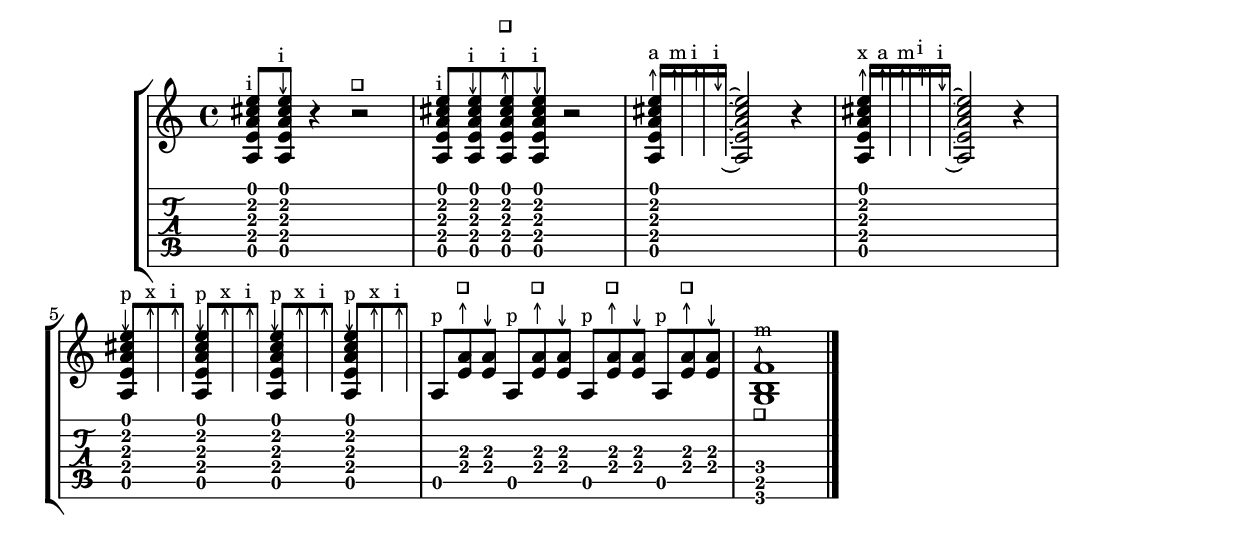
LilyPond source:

%% Do not edit this file; it is auto-generated from LSR http://lsr.dsi.unimi.it
%% This file is in the public domain.
\version "2.11.52"

\header {
  lsrtags = "fretted-strings"

  texidoc = "
For flamenco guitar, special notations are used:


*  a golpe symbol to indicate a slap on the guitar body with the nail
of the ring finger, *  an arrow to indicate (the direction of) strokes,
*  different letters for fingering (\"p\": thumb, \"i\": index finger,
\"m\": middle finger, \"a\": ring finger and \"x\": little finger)  * 
3- and 4-finger rasgueados; stroke upwards with all fingers, ending
with an up- and down using the index finger  *  abanicos; strokes (in
tuples) with thumb (down), little and index finger (both up). There's
also an abanico 2 where middle and ring finger are used instead of the
little finger. *  alza pua fast playing with the thumb



Most figures use arrows in combination with fingering and with abanicos
and rasgueados, noteheads are printed only for the first chord.>This
snippet contains some header-like code that can be copied as
@samp{flamenco.ly} and included in your source. 

"
  doctitle = "Flamenco notation"
} % begin verbatim
% This snippet was originally made for LilyPond 2.11.41

%%%%%%%%%%%%%%%%%%%%%%%%%%%%%%%%%%%%%%%%%%%
%%%%%%%  Cut here ----- Start 'flamenco.ly' 

% Text indicators
abanico   = \markup { \italic Abanico }
rasgueaso = \markup { \italic Ras. }
alzapua   = \markup { \italic Alzapua }

% Finger stroke symbols
strokeUp = \markup { \postscript #"
  0.1     setlinewidth
  0.5 0   moveto
  0.5 2   lineto
  0.2 1.4 lineto
  0.5 2   moveto
  0.8 1.4 lineto
  stroke
"}

strokeDown = \markup { \postscript #"
  0.1     setlinewidth
  0.5 2   moveto
  0.5 0   lineto
  0.2 0.6 lineto
  0.5 0   moveto
  0.8 0.6 lineto
  stroke
"}



% Golpe symbol
golpe = \markup { \postscript #"
  0.2 setlinewidth
  0 0 moveto
  1 0 lineto
  1 1 lineto
  stroke
  "\postscript #"
  0.1       setlinewidth
  -0.6 -0.1  moveto
  -0.6  1.0 lineto
  0.5  1.0 lineto
  stroke
"}  

strokeUpGolpe   = \markup { \column { \golpe \line { \strokeUp }}}
iUpGolpe        = \markup { \column { \golpe \line { \small i } \line { \strokeUp }}}

% Stokes for all fingers
pUp   = \markup { \column { \small p \line { \strokeUp }}}
pDown = \markup { \column { \small p \line { \strokeDown }}}
iUp   = \markup { \column { \small i \line { \strokeUp }}}
iDown = \markup { \column { \small i \line { \strokeDown }}}
mUp   = \markup { \column { \small m \line { \strokeUp }}}
mDown = \markup { \column { \small m \line { \strokeDown }}}
aUp   = \markup { \column { \small a \line { \strokeUp }}}
aDown = \markup { \column { \small a \line { \strokeDown }}}
xUp   = \markup { \column { \small x \line { \strokeUp }}}
xDown = \markup { \column { \small x \line { \strokeDown }}}


% Just handy :)
tupletOff = {
  \once \override TupletNumber #'stencil = ##f
  \once \override TupletBracket #'stencil = ##f
}

tupletsOff = {
  \override TupletNumber #'stencil = ##f
  \override TupletBracket #'bracket-visibility = #'if-no-beam
}

tupletsOn = {
  \override TupletBracket #'bracket-visibility = #'default
  \revert TupletNumber #'stencil
}

headsOff = {
  \override TabNoteHead #'transparent = ##t
  \override NoteHead #'transparent = ##t
  \override NoteHead #'no-ledgers = ##t
}

headsOn = {
  \override TabNoteHead #'transparent = ##f
  \override NoteHead #'transparent = ##f
  \override NoteHead #'no-ledgers = ##f
}

%%%%%%%  Cut here ----- End 'flamenco.ly' 
%%%%%%%%%%%%%%%%%%%%%%%%%%%%%%%%%%%%%%%%%

part = \relative c' {
  <a, e' a cis e>8^\iUp
  <a e' a cis e>8^\iDown
  r4
  r2^\golpe
    
  <a e' a cis e>8^\iUp
  <a e' a cis e>8^\iDown
  <a e' a cis e>8^\iUpGolpe
  <a e' a cis e>8^\iDown
  r2
      
  <a e' a cis e>16^\aUp
  \headsOff 
  <a e' a cis e>^\mUp
  <a e' a cis e>^\iUp
  <a e' a cis e>^\iDown~
  \headsOn
  <a e' a cis e>2
  r4

  \tupletOff
  \times 4/5 {
    <a e' a cis e>16^\xUp
    \headsOff
    <a e' a cis e>^\aUp
    <a e' a cis e>^\mUp
    <a e' a cis e>^\iUp
    <a e' a cis e>^\iDown~
    \headsOn
  }
  <a e' a cis e>2
  r4
    
  \tupletsOff
  \times 2/3 {
    <a e' a cis e>8^\pDown
    \headsOff
    <a e' a cis e>^\xUp
    <a e' a cis e>^\iUp
    \headsOn
  }
  
  \times 2/3 {
    <a e' a cis e>8^\pDown
    \headsOff
    <a e' a cis e>^\xUp
    <a e' a cis e>^\iUp
    \headsOn
  }
    
  \times 2/3 {
    <a e' a cis e>8^\pDown
    \headsOff
    <a e' a cis e>^\xUp
    <a e' a cis e>^\iUp
    \headsOn
  }
  \times 2/3 {
    <a e' a cis e>8^\pDown
    \headsOff
    <a e' a cis e>^\xUp
    <a e' a cis e>^\iUp
    \headsOn
  }
  
  \tupletsOff
  \override Beam #'positions = #'(2 . 2)
  \times 2/3 {
    a8^\markup{ \small p }
    <e' a>^\strokeUpGolpe
    <e a>^\strokeDown
  }
  \times 2/3 {
    a,8^\markup{ \small p }
    <e' a>^\strokeUpGolpe
    <e a>^\strokeDown
  }
  \times 2/3 {
    a,8^\markup{ \small p }
    <e' a>^\strokeUpGolpe
    <e a>^\strokeDown
  }
  \times 2/3 {
    a,8^\markup{ \small p }
    <e' a>^\strokeUpGolpe
    <e a>^\strokeDown
  }
  \tupletsOn
    
  \once \override TextScript #'extra-offset = #'(0 . -1)
  <g, b f'>1_\golpe^\mUp
  \bar "|."
}

\score {
  \new StaffGroup <<
    \context Staff = part <<
      \clef G
      \transpose c c'
      {
        \part
      }
    >>
    \context TabStaff {
      \part
    }
  >>
  \layout {
    ragged-right = ##t
  }
}

